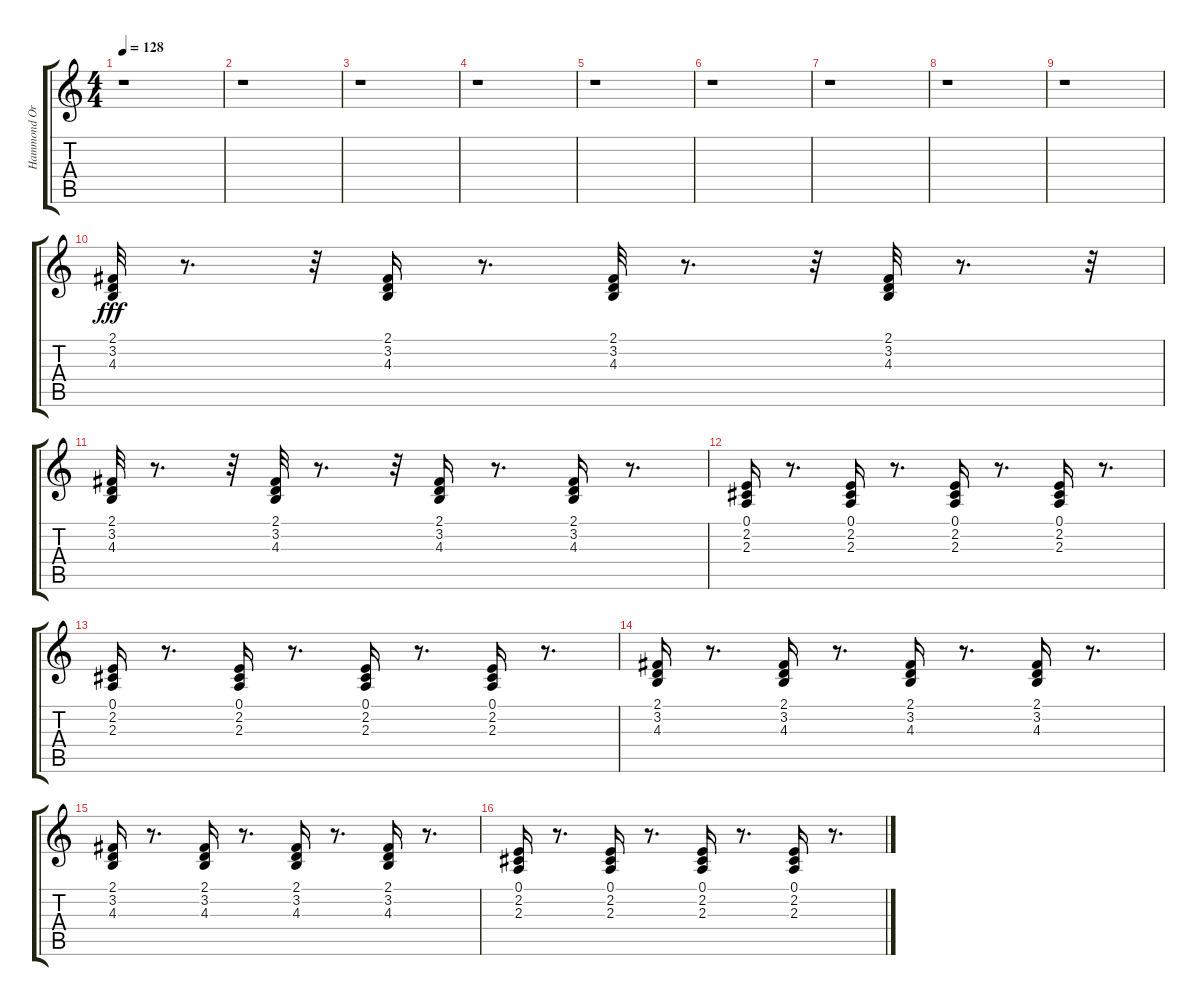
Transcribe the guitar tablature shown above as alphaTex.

\track ("Hammond Organ" "Hammond Or") {instrument drawbarorgan}
\staff {score tabs}
\tuning (E4 B3 G3 D3 A2 E2) {hide}
\ts (4 4)
\tempo 128
\clef g2
\ks c
r.1{dy fff instrument drawbarorgan} |
r.1 |
r.1 |
r.1 |
r.1 |
r.1 |
r.1 |
r.1 |
r.1 |
(2.1 3.2 4.3).32 r.8{d} r.32 (2.1 3.2 4.3).16 r.8{d} (2.1 3.2 4.3).32 r.8{d} r.32 (2.1 3.2 4.3).32 r.8{d} r.32 |
(2.1 3.2 4.3).32 r.8{d} r.32 (2.1 3.2 4.3).32 r.8{d} r.32 (2.1 3.2 4.3).16 r.8{d} (2.1 3.2 4.3).16 r.8{d} |
(0.1 2.2 2.3).16 r.8{d} (0.1 2.2 2.3).16 r.8{d} (0.1 2.2 2.3).16 r.8{d} (0.1 2.2 2.3).16 r.8{d} |
(0.1 2.2 2.3).16 r.8{d} (0.1 2.2 2.3).16 r.8{d} (0.1 2.2 2.3).16 r.8{d} (0.1 2.2 2.3).16 r.8{d} |
(2.1 3.2 4.3).16 r.8{d} (2.1 3.2 4.3).16 r.8{d} (2.1 3.2 4.3).16 r.8{d} (2.1 3.2 4.3).16 r.8{d} |
(2.1 3.2 4.3).16 r.8{d} (2.1 3.2 4.3).16 r.8{d} (2.1 3.2 4.3).16 r.8{d} (2.1 3.2 4.3).16 r.8{d} |
(0.1 2.2 2.3).16 r.8{d} (0.1 2.2 2.3).16 r.8{d} (0.1 2.2 2.3).16 r.8{d} (0.1 2.2 2.3).16 r.8{d}
